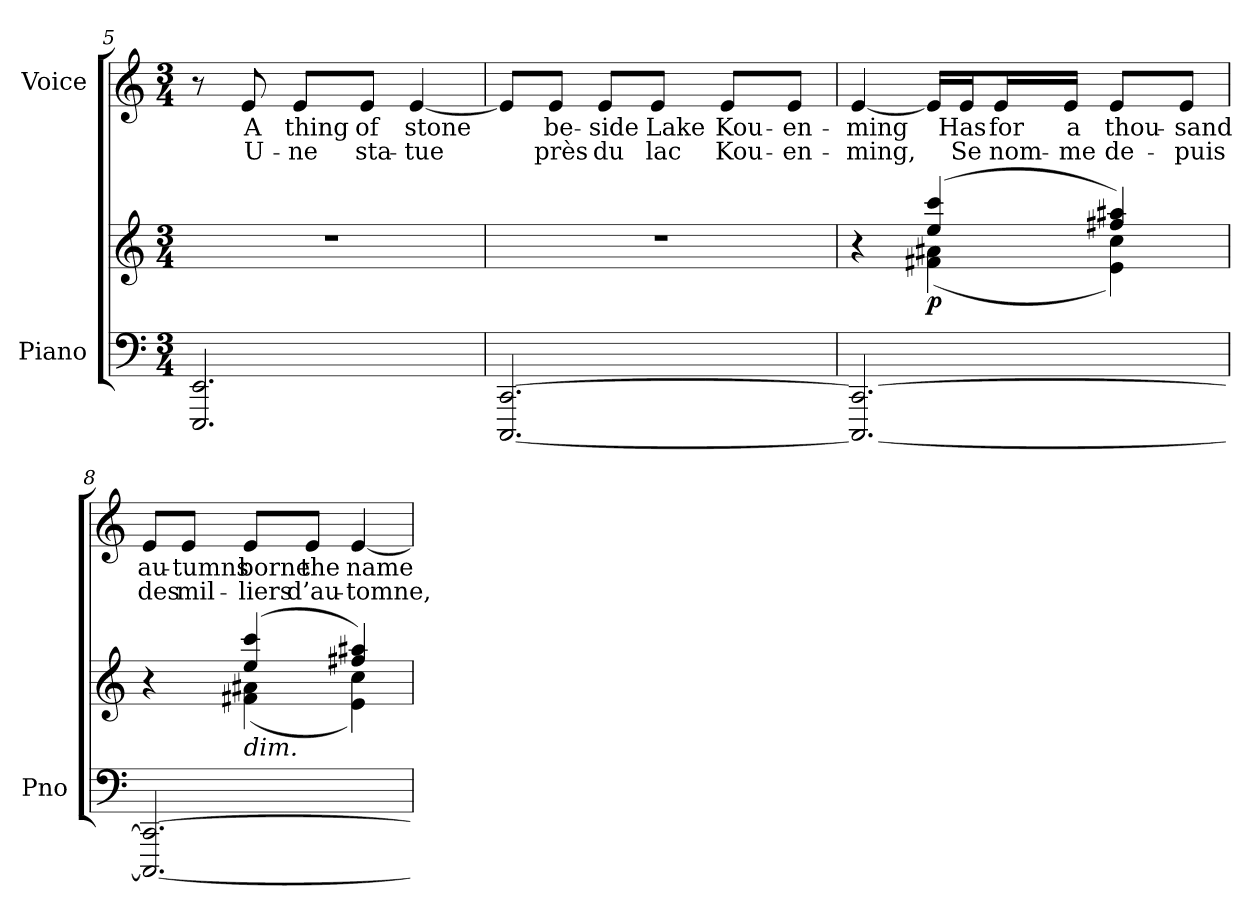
**kern	**kern	**dynam	**kern	**text	**text	**dynam
*part2	*part2	*part2	*part1	*part1	*part1	*part1
*staff3	*staff2	*staff2/3	*staff1	*staff1	*staff1	*staff1
*I"Piano	*	*	*I"Voice	*	*	*
*I'Pno	*	*	*	*	*	*
*clefF4	*clefG2	*	*clefG2	*	*	*
*k[]	*k[]	*	*k[]	*	*	*
*M3/4	*M3/4	*	*M3/4	*	*	*
=5	=5	=5	=5	=5	=5	=5
!	!	!LO:DY:b	!	!	!	!
!	!	!LO:DY:n=1:b	!	!	!	!
2.EEE/ 2.EE/	2.r	pp other-dynamics	8r	.	.	.
!	!	!	!	!	!	!LO:DY:a
!	!	!	!	!	!	!LO:DY:n=1:a
.	.	.	8e/	A	U-	p other-dynamics
.	.	.	8e/L	thing	-ne	.
.	.	.	8e/J	of	sta-	.
.	.	.	[4e/	stone	-tue	.
=6	=6	=6	=6	=6	=6	=6
[2.CCC/ [2.CC/	2.r	.	8e/L]	.	.	.
.	.	.	8e/J	be-	près	.
.	.	.	8e/L	-side	du	.
.	.	.	8e/J	Lake	lac	.
.	.	.	8e/L	Kou-	Kou-	.
.	.	.	8e/J	-en-	-en-	.
=7	=7	=7	=7	=7	=7	=7
*	*^	*	*	*	*	*
2.CCC/_ 2.CC/_	4r	4ryy	.	[4e/	-ming	-ming,	.
!	!	!	!LO:DY:b	!	!	!	!
.	(4ee/ 4ccc/	(4f#X\ 4a#X\	p	16e/LL]	.	.	.
.	.	.	.	16e/J	Has	Se	.
.	.	.	.	16e/L	for	nom-	.
.	.	.	.	16e/JJ	a	-me	.
.	4ff#X/ 4aa#X/)	4e\ 4cc\)	.	8e/L	thou-	de-	.
.	.	.	.	8e/J	-sand	-puis	.
=8	=8	=8	=8	=8	=8	=8	=8
2.CCC/_ 2.CC/_	4r	4ryy	.	8e/L	au-	des	.
.	.	.	.	8e/J	-tumns	mil-	.
!	!LO:TX:b:i:t=dim.	!	!	!	!	!	!
.	(4ee/ 4ccc/	(4f#X\ 4a#X\	.	8e/L	borne	-liers	.
.	.	.	.	8e/J	the	d’au-	.
.	4ff#X/ 4aa#X/)	4e\ 4cc\)	.	[4e/	name	-tomne,	.
*	*v	*v	*	*	*	*	*
=	=	=	=	=	=	=
*-	*-	*-	*-	*-	*-	*-
